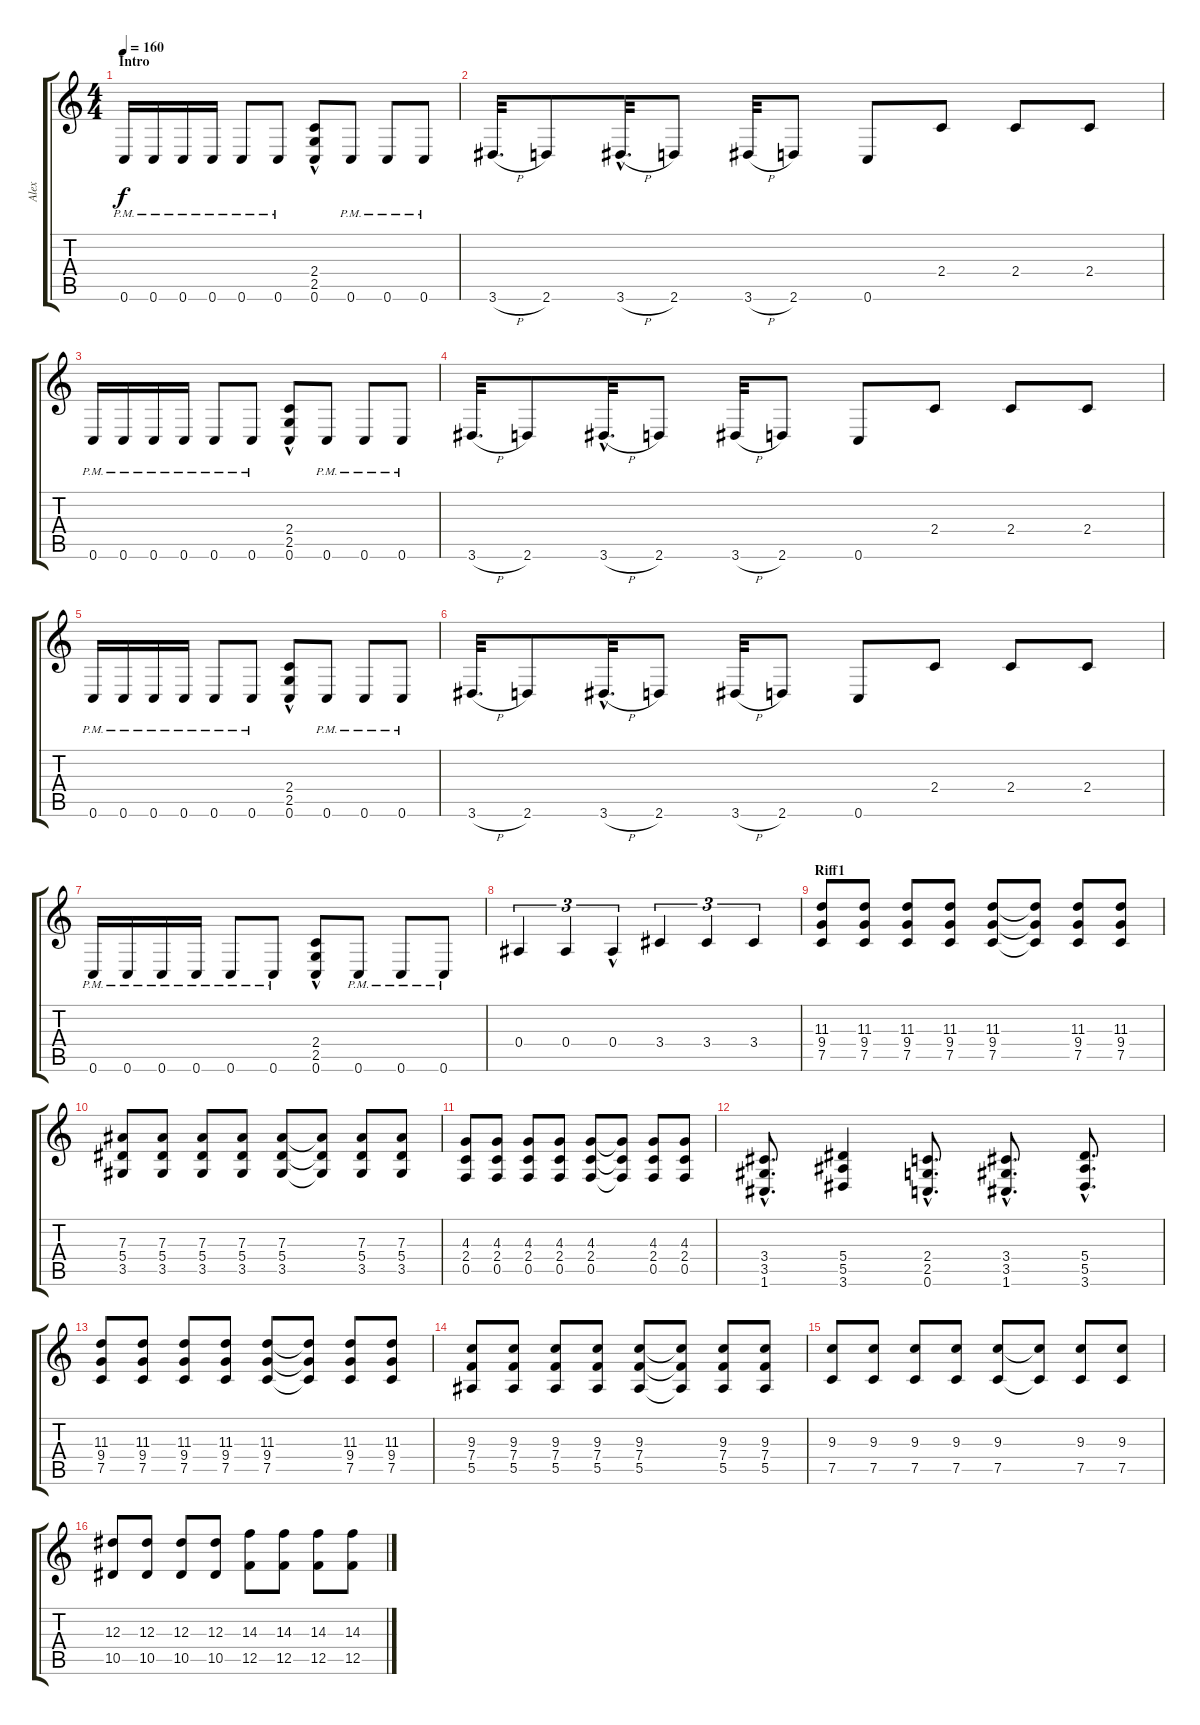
\track ("Alex" "Alex") {instrument overdrivenguitar}
\staff {score tabs}
\tuning (C4 G3 Eb3 Bb2 F2 C2) {hide}
\ts (4 4)
\section ("" "Intro")
\tempo 160
\clef g2
\ks c
0.6{pm}.16{dy f instrument overdrivenguitar} 0.6{pm}.16 0.6{pm}.16 0.6{pm}.16 0.6{pm}.8 0.6{pm}.8 (2.4 2.5 0.6{hac}).8 0.6{pm}.8 0.6{pm}.8 0.6{pm}.8 |
3.6{h}.32{d} 2.6.8 3.6{h hac}.32{d} 2.6.8 3.6{h}.32 2.6.8 0.6.8 2.4.8 2.4.8 2.4.8 |
0.6{pm}.16 0.6{pm}.16 0.6{pm}.16 0.6{pm}.16 0.6{pm}.8 0.6{pm}.8 (2.4 2.5 0.6{hac}).8 0.6{pm}.8 0.6{pm}.8 0.6{pm}.8 |
3.6{h}.32{d} 2.6.8 3.6{h hac}.32{d} 2.6.8 3.6{h}.32 2.6.8 0.6.8 2.4.8 2.4.8 2.4.8 |
0.6{pm}.16 0.6{pm}.16 0.6{pm}.16 0.6{pm}.16 0.6{pm}.8 0.6{pm}.8 (2.4 2.5 0.6{hac}).8 0.6{pm}.8 0.6{pm}.8 0.6{pm}.8 |
3.6{h}.32{d} 2.6.8 3.6{h hac}.32{d} 2.6.8 3.6{h}.32 2.6.8 0.6.8 2.4.8 2.4.8 2.4.8 |
0.6{pm}.16 0.6{pm}.16 0.6{pm}.16 0.6{pm}.16 0.6{pm}.8 0.6{pm}.8 (2.4 2.5 0.6{hac}).8 0.6{pm}.8 0.6{pm}.8 0.6{pm}.8 |
0.4.4{tu (3 2)} 0.4.4{tu (3 2)} 0.4{hac}.4{tu (3 2)} 3.4.4{tu (3 2)} 3.4.4{tu (3 2)} 3.4.4{tu (3 2)} |
\section ("" "Riff1")
(11.3 9.4 7.5).8 (11.3 9.4 7.5).8 (11.3 9.4 7.5).8 (11.3 9.4 7.5).8 (11.3 9.4 7.5).8 (11.3{t} 9.4{t} 7.5{t}).8 (11.3 9.4 7.5).8 (11.3 9.4 7.5).8 |
(7.3 5.4 3.5).8 (7.3 5.4 3.5).8 (7.3 5.4 3.5).8 (7.3 5.4 3.5).8 (7.3 5.4 3.5).8 (7.3{t} 5.4{t} 3.5{t}).8 (7.3 5.4 3.5).8 (7.3 5.4 3.5).8 |
(4.3 2.4 0.5).8 (4.3 2.4 0.5).8 (4.3 2.4 0.5).8 (4.3 2.4 0.5).8 (4.3 2.4 0.5).8 (4.3{t} 2.4{t} 0.5{t}).8 (4.3 2.4 0.5).8 (4.3 2.4 0.5).8 |
(3.4{hac} 3.5{hac} 1.6{hac}).8{d} (5.4 5.5 3.6).4 (2.4{hac} 2.5{hac} 0.6{hac}).8{d} (3.4{hac} 3.5{hac} 1.6{hac}).8{d} (5.4{hac} 5.5{hac} 3.6{hac}).8{d} |
(11.3 9.4 7.5).8 (11.3 9.4 7.5).8 (11.3 9.4 7.5).8 (11.3 9.4 7.5).8 (11.3 9.4 7.5).8 (11.3{t} 9.4{t} 7.5{t}).8 (11.3 9.4 7.5).8 (11.3 9.4 7.5).8 |
(9.3 7.4 5.5).8 (9.3 7.4 5.5).8 (9.3 7.4 5.5).8 (9.3 7.4 5.5).8 (9.3 7.4 5.5).8 (9.3{t} 7.4{t} 5.5{t}).8 (9.3 7.4 5.5).8 (9.3 7.4 5.5).8 |
(9.3 7.5).8 (9.3 7.5).8 (9.3 7.5).8 (9.3 7.5).8 (9.3 7.5).8 (9.3{t} 7.5{t}).8 (9.3 7.5).8 (9.3 7.5).8 |
(12.3 10.5).8 (12.3 10.5).8 (12.3 10.5).8 (12.3 10.5).8 (14.3 12.5).8 (14.3 12.5).8 (14.3 12.5).8 (14.3 12.5).8
